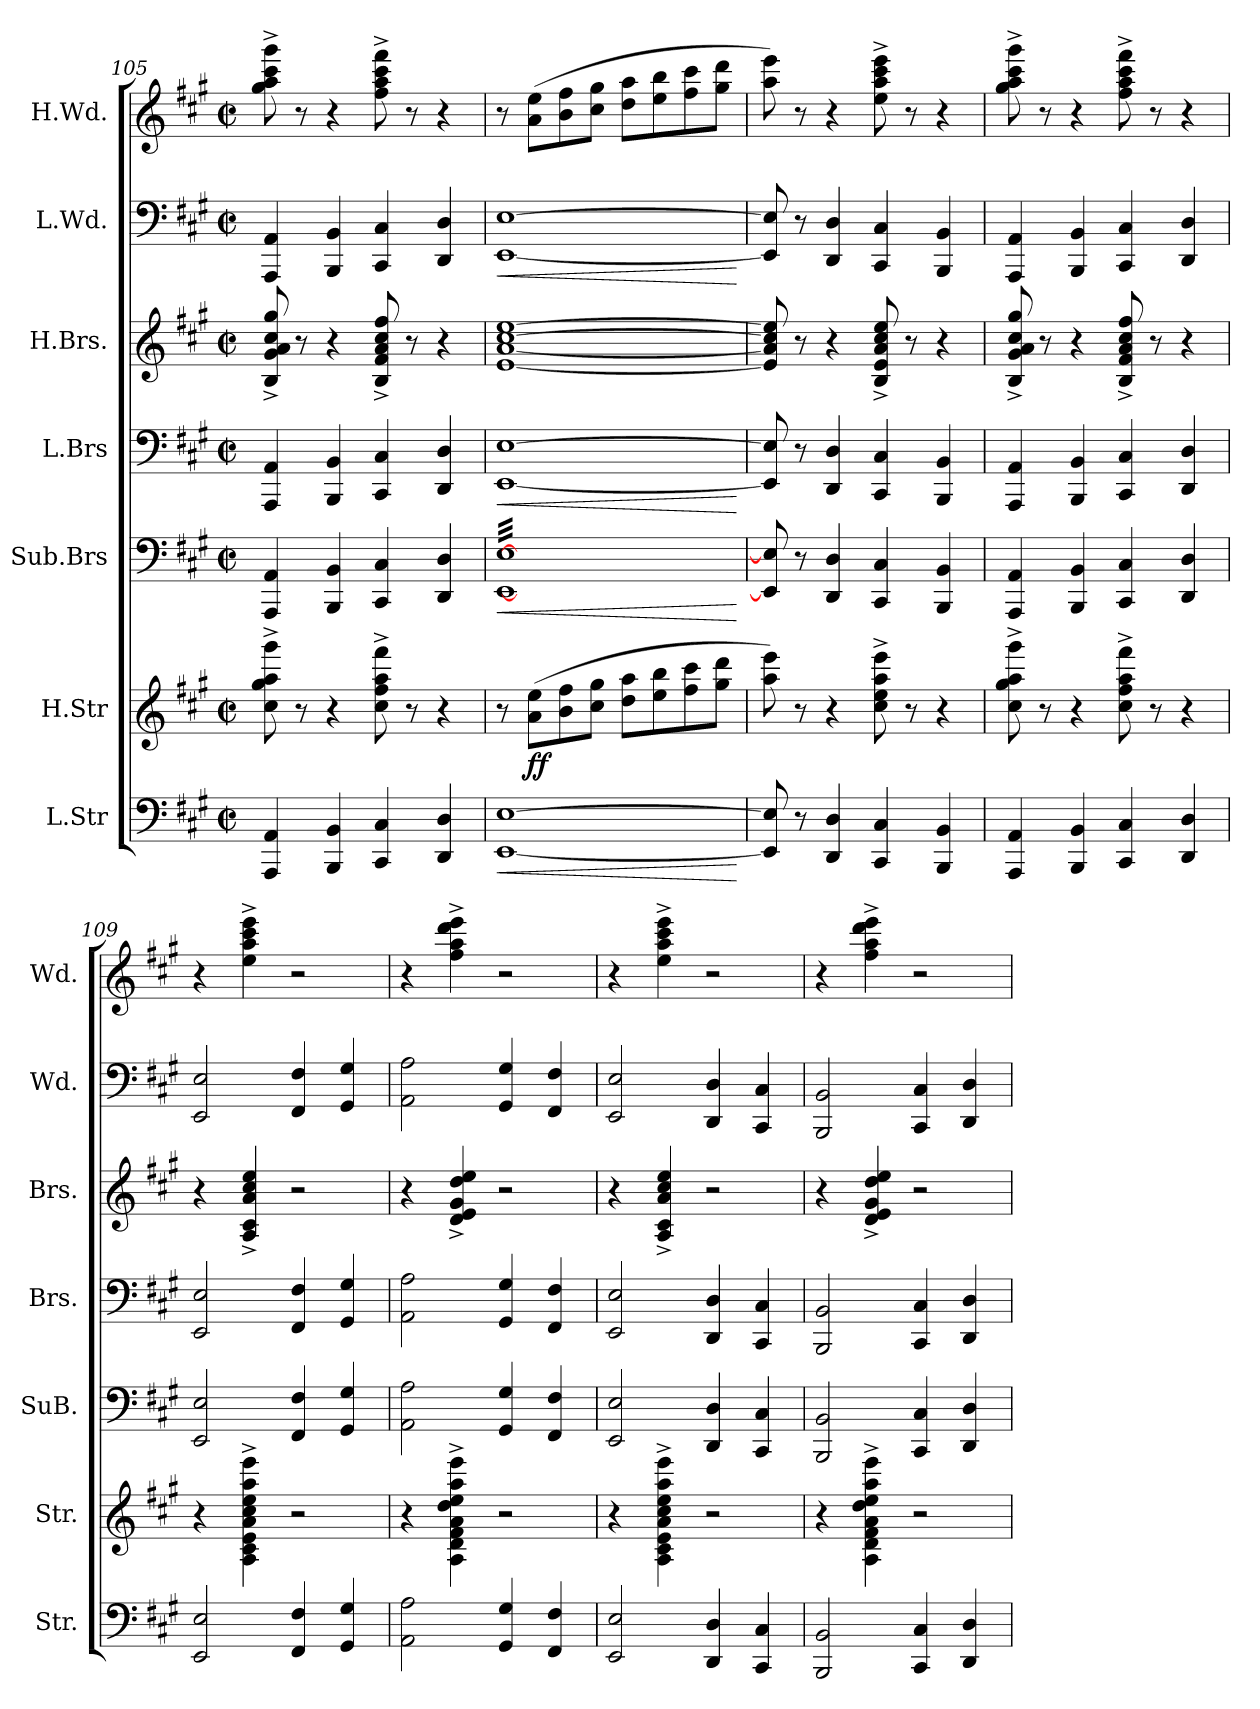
**kern	**dynam	**kern	**dynam	**kern	**dynam	**kern	**dynam	**kern	**kern	**dynam	**kern
*part7	*part7	*part6	*part6	*part5	*part5	*part4	*part4	*part3	*part2	*part2	*part1
*staff7	*staff7	*staff6	*staff6	*staff5	*staff5	*staff4	*staff4	*staff3	*staff2	*staff2	*staff1
*I"L.Str	*	*I"H.Str	*	*I"Sub.Brs	*	*I"L.Brs	*	*I"H.Brs.	*I"L.Wd.	*	*I"H.Wd.
*I'Str.	*	*I'Str.	*	*I'SuB.	*	*I'Brs.	*	*I'Brs.	*I'Wd.	*	*I'Wd.
*clefF4	*	*clefG2	*	*clefF4	*	*clefF4	*	*clefG2	*clefF4	*	*clefG2
*k[f#c#g#]	*	*k[f#c#g#]	*	*k[f#c#g#]	*	*k[f#c#g#]	*	*k[f#c#g#]	*k[f#c#g#]	*	*k[f#c#g#]
*M2/2	*	*M2/2	*	*M2/2	*	*M2/2	*	*M2/2	*M2/2	*	*M2/2
*met(c|)	*	*met(c|)	*	*met(c|)	*	*met(c|)	*	*met(c|)	*met(c|)	*	*met(c|)
=105	=105	=105	=105	=105	=105	=105	=105	=105	=105	=105	=105
4AAA/ 4AA/	.	8cc#\^ 8gg#\^ 8aa\^ 8ggg#\^	.	4AAA/ 4AA/	.	4AAA/ 4AA/	.	8B/^ 8g#/^ 8a/^ 8cc#/^ 8gg#/^	4AAA/ 4AA/	.	8gg#\^ 8aa\^ 8ccc#\^ 8ggg#\^
.	.	8r	.	.	.	.	.	8r	.	.	8r
4BBB/ 4BB/	.	4r	.	4BBB/ 4BB/	.	4BBB/ 4BB/	.	4r	4BBB/ 4BB/	.	4r
4CC#/ 4C#/	.	8cc#\^ 8ff#\^ 8aa\^ 8fff#\^	.	4CC#/ 4C#/	.	4CC#/ 4C#/	.	8B/^ 8f#/^ 8a/^ 8cc#/^ 8ff#/^	4CC#/ 4C#/	.	8ff#\^ 8aa\^ 8ccc#\^ 8fff#\^
.	.	8r	.	.	.	.	.	8r	.	.	8r
4DD/ 4D/	.	4r	.	4DD/ 4D/	.	4DD/ 4D/	.	4r	4DD/ 4D/	.	4r
!!LO:PB:g=z
=106	=106	=106	=106	=106	=106	=106	=106	=106	=106	=106	=106
!	!LO:HP:b	!	!	!	!LO:HP:b	!	!LO:HP:b	!	!	!LO:HP:b	!
*	*	*	*	*tremolo	*	*	*	*	*	*	*
[1EE [1E	<	8r	.	[32EE [32ELLL	<	[1EE [1E	<	[1e [1a [1cc# [1ee	[1EE [1E	<	8r
.	.	.	.	32EE 32E	.	.	.	.	.	.	.
.	.	.	.	32EE 32E	.	.	.	.	.	.	.
.	.	.	.	32EE 32E	.	.	.	.	.	.	.
!	!	!	!LO:DY:b	!	!	!	!	!	!	!	!
.	.	(8a\ 8ee\L	ff	32EE 32E	.	.	.	.	.	.	(8a\ 8ee\L
.	.	.	.	32EE 32E	.	.	.	.	.	.	.
.	.	.	.	32EE 32E	.	.	.	.	.	.	.
.	.	.	.	32EE 32E	.	.	.	.	.	.	.
.	.	8b\ 8ff#\	.	32EE 32E	.	.	.	.	.	.	8b\ 8ff#\
.	.	.	.	32EE 32E	.	.	.	.	.	.	.
.	.	.	.	32EE 32E	.	.	.	.	.	.	.
.	.	.	.	32EE 32E	.	.	.	.	.	.	.
.	.	8cc#\ 8gg#\J	.	32EE 32E	.	.	.	.	.	.	8cc#\ 8gg#\J
.	.	.	.	32EE 32E	.	.	.	.	.	.	.
.	.	.	.	32EE 32E	.	.	.	.	.	.	.
.	.	.	.	32EE 32E	.	.	.	.	.	.	.
.	.	8dd\ 8aa\L	.	32EE 32E	.	.	.	.	.	.	8dd\ 8aa\L
.	.	.	.	32EE 32E	.	.	.	.	.	.	.
.	.	.	.	32EE 32E	.	.	.	.	.	.	.
.	.	.	.	32EE 32E	.	.	.	.	.	.	.
.	.	8ee\ 8bb\	.	32EE 32E	.	.	.	.	.	.	8ee\ 8bb\
.	.	.	.	32EE 32E	.	.	.	.	.	.	.
.	.	.	.	32EE 32E	.	.	.	.	.	.	.
.	.	.	.	32EE 32E	.	.	.	.	.	.	.
.	.	8ff#\ 8ccc#\	.	32EE 32E	.	.	.	.	.	.	8ff#\ 8ccc#\
.	.	.	.	32EE 32E	.	.	.	.	.	.	.
.	.	.	.	32EE 32E	.	.	.	.	.	.	.
.	.	.	.	32EE 32E	.	.	.	.	.	.	.
.	.	8gg#\ 8ddd\J	.	32EE 32E	.	.	.	.	.	.	8gg#\ 8ddd\J
.	.	.	.	32EE 32E	.	.	.	.	.	.	.
.	.	.	.	32EE 32E	.	.	.	.	.	.	.
.	.	.	.	32EE 32EJJJ	.	.	.	.	.	.	.
*	*	*	*	*Xtremolo	*	*	*	*	*	*	*
.	[	.	.	.	[	.	[	.	.	[	.
=107	=107	=107	=107	=107	=107	=107	=107	=107	=107	=107	=107
8EE/] 8E/]	.	8aa\ 8eee\)	.	8EE/] 8E/]	.	8EE/] 8E/]	.	8e/] 8a/] 8cc#/] 8ee/]	8EE/] 8E/]	.	8aa\ 8eee\)
8r	.	8r	.	8r	.	8r	.	8r	8r	.	8r
4DD/ 4D/	.	4r	.	4DD/ 4D/	.	4DD/ 4D/	.	4r	4DD/ 4D/	.	4r
4CC#/ 4C#/	.	8cc#\^ 8ee\^ 8aa\^ 8eee\^	.	4CC#/ 4C#/	.	4CC#/ 4C#/	.	8B/^ 8e/^ 8a/^ 8cc#/^ 8ee/^	4CC#/ 4C#/	.	8ee\^ 8aa\^ 8ccc#\^ 8eee\^
.	.	8r	.	.	.	.	.	8r	.	.	8r
4BBB/ 4BB/	.	4r	.	4BBB/ 4BB/	.	4BBB/ 4BB/	.	4r	4BBB/ 4BB/	.	4r
=108	=108	=108	=108	=108	=108	=108	=108	=108	=108	=108	=108
4AAA/ 4AA/	.	8cc#\^ 8gg#\^ 8aa\^ 8ggg#\^	.	4AAA/ 4AA/	.	4AAA/ 4AA/	.	8B/^ 8g#/^ 8a/^ 8cc#/^ 8gg#/^	4AAA/ 4AA/	.	8gg#\^ 8aa\^ 8ccc#\^ 8ggg#\^
.	.	8r	.	.	.	.	.	8r	.	.	8r
4BBB/ 4BB/	.	4r	.	4BBB/ 4BB/	.	4BBB/ 4BB/	.	4r	4BBB/ 4BB/	.	4r
4CC#/ 4C#/	.	8cc#\^ 8ff#\^ 8aa\^ 8fff#\^	.	4CC#/ 4C#/	.	4CC#/ 4C#/	.	8B/^ 8f#/^ 8a/^ 8cc#/^ 8ff#/^	4CC#/ 4C#/	.	8ff#\^ 8aa\^ 8ccc#\^ 8fff#\^
.	.	8r	.	.	.	.	.	8r	.	.	8r
4DD/ 4D/	.	4r	.	4DD/ 4D/	.	4DD/ 4D/	.	4r	4DD/ 4D/	.	4r
=109	=109	=109	=109	=109	=109	=109	=109	=109	=109	=109	=109
2EE/ 2E/	.	4r	.	2EE/ 2E/	.	2EE/ 2E/	.	4r	2EE/ 2E/	.	4r
.	.	4A\^ 4c#\^ 4e\^ 4a\^ 4cc#\^ 4ee\^ 4aa\^ 4eee\^	.	.	.	.	.	4A/^ 4c#/^ 4a/^ 4cc#/^ 4ee/^	.	.	4ee\^ 4aa\^ 4ccc#\^ 4eee\^
4FF#/ 4F#/	.	2r	.	4FF#/ 4F#/	.	4FF#/ 4F#/	.	2r	4FF#/ 4F#/	.	2r
4GG#/ 4G#/	.	.	.	4GG#/ 4G#/	.	4GG#/ 4G#/	.	.	4GG#/ 4G#/	.	.
=110	=110	=110	=110	=110	=110	=110	=110	=110	=110	=110	=110
2AA\ 2A\	.	4r	.	2AA\ 2A\	.	2AA\ 2A\	.	4r	2AA\ 2A\	.	4r
.	.	4A\^ 4d\^ 4f#\^ 4a\^ 4dd\^ 4ee\^ 4aa\^ 4eee\^	.	.	.	.	.	4d/^ 4e/^ 4g#/^ 4dd/^ 4ee/^	.	.	4ff#\^ 4aa\^ 4ddd\^ 4eee\^
4GG#/ 4G#/	.	2r	.	4GG#/ 4G#/	.	4GG#/ 4G#/	.	2r	4GG#/ 4G#/	.	2r
4FF#/ 4F#/	.	.	.	4FF#/ 4F#/	.	4FF#/ 4F#/	.	.	4FF#/ 4F#/	.	.
=111	=111	=111	=111	=111	=111	=111	=111	=111	=111	=111	=111
2EE/ 2E/	.	4r	.	2EE/ 2E/	.	2EE/ 2E/	.	4r	2EE/ 2E/	.	4r
.	.	4A\^ 4c#\^ 4e\^ 4a\^ 4cc#\^ 4ee\^ 4aa\^ 4eee\^	.	.	.	.	.	4A/^ 4c#/^ 4a/^ 4cc#/^ 4ee/^	.	.	4ee\^ 4aa\^ 4ccc#\^ 4eee\^
4DD/ 4D/	.	2r	.	4DD/ 4D/	.	4DD/ 4D/	.	2r	4DD/ 4D/	.	2r
4CC#/ 4C#/	.	.	.	4CC#/ 4C#/	.	4CC#/ 4C#/	.	.	4CC#/ 4C#/	.	.
!!LO:LB:g=z
=112	=112	=112	=112	=112	=112	=112	=112	=112	=112	=112	=112
2BBB/ 2BB/	.	4r	.	2BBB/ 2BB/	.	2BBB/ 2BB/	.	4r	2BBB/ 2BB/	.	4r
.	.	4A\^ 4d\^ 4f#\^ 4a\^ 4dd\^ 4ee\^ 4aa\^ 4eee\^	.	.	.	.	.	4d/^ 4e/^ 4g#/^ 4dd/^ 4ee/^	.	.	4ff#\^ 4aa\^ 4ddd\^ 4eee\^
4CC#/ 4C#/	.	2r	.	4CC#/ 4C#/	.	4CC#/ 4C#/	.	2r	4CC#/ 4C#/	.	2r
4DD/ 4D/	.	.	.	4DD/ 4D/	.	4DD/ 4D/	.	.	4DD/ 4D/	.	.
=	=	=	=	=	=	=	=	=	=	=	=
*-	*-	*-	*-	*-	*-	*-	*-	*-	*-	*-	*-
